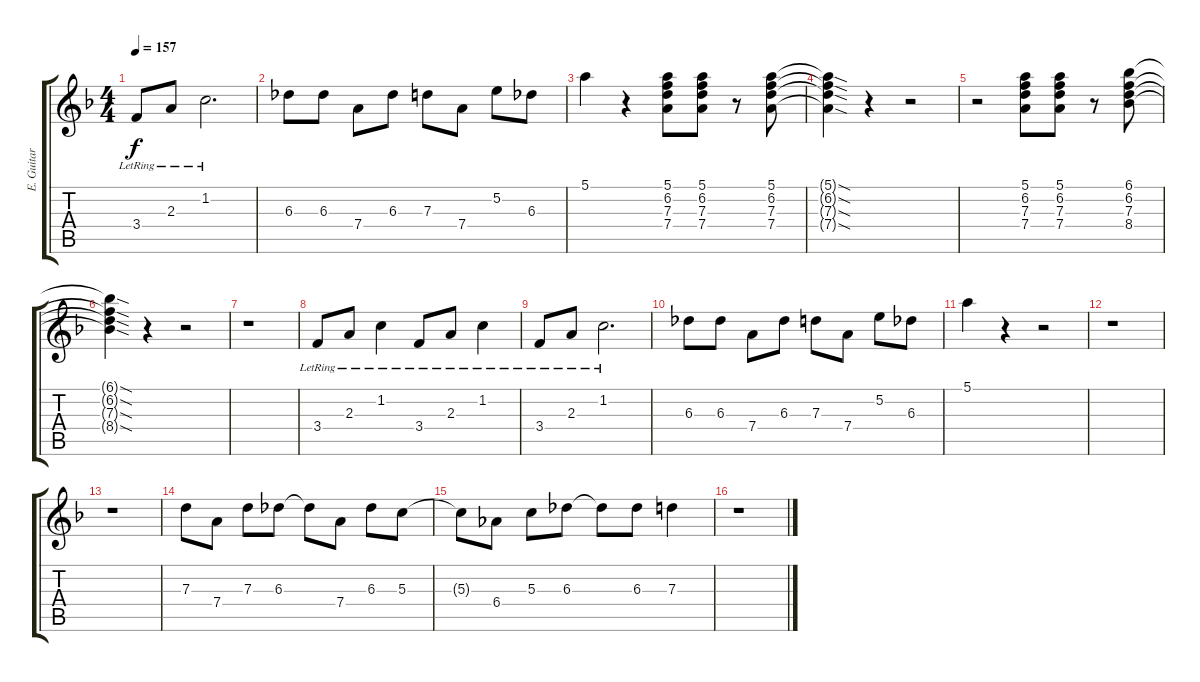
\track ("E. Guitar II" "E. Guitar ") {instrument electricguitarclean}
\staff {score tabs}
\tuning (E4 B3 G3 D3 A2 E2) {hide}
\ts (4 4)
\tempo 157
\clef g2
\ks f
3.4{lr}.8{dy f} 2.3{lr}.8 1.2{lr}.2{d} |
6.3.8 6.3.8 7.4.8 6.3.8 7.3.8 7.4.8 5.2.8 6.3.8 |
5.1.4 r.4 (5.1 6.2 7.3 7.4).8 (5.1 6.2 7.3 7.4).8 r.8 (5.1 6.2 7.3 7.4).8 |
(5.1{sod t} 6.2{sod t} 7.3{sod t} 7.4{sod t}).4 r.4 r.2 |
r.2 (5.1 6.2 7.3 7.4).8 (5.1 6.2 7.3 7.4).8 r.8 (6.1 6.2 7.3 8.4).8 |
(6.1{sod t} 6.2{sod t} 7.3{sod t} 8.4{sod t}).4 r.4 r.2 |
r.1 |
3.4{lr}.8 2.3{lr}.8 1.2{lr}.4 3.4{lr}.8 2.3{lr}.8 1.2{lr}.4 |
3.4{lr}.8 2.3{lr}.8 1.2{lr}.2{d} |
6.3.8 6.3.8 7.4.8 6.3.8 7.3.8 7.4.8 5.2.8 6.3.8 |
5.1.4 r.4 r.2 |
r.1 |
r.1 |
7.3.8 7.4.8 7.3.8 6.3.8 6.3{t}.8 7.4.8 6.3.8 5.3.8 |
5.3{t}.8 6.4.8 5.3.8 6.3.8 6.3{t}.8 6.3.8 7.3.4 |
r.1
